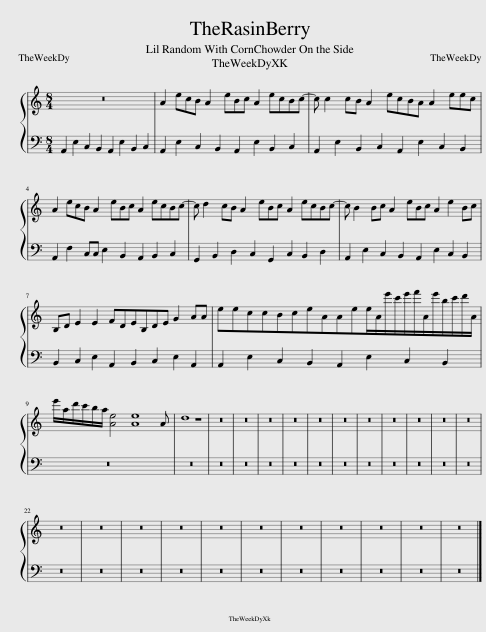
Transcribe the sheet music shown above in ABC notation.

X:1
%%score { 1 | 2 }
L:1/8
M:8/4
I:linebreak $
K:C
V:1 treble
V:2 bass
V:1
 z16 | A2 ecB A2 eBc A2 ecBc- | c c2 cB A2 ecBA A2 eec |$ A2 ecB A2 eBc A2 ecBc- | c d2 cB A2 eBc A2 ecBc- | %5
 c B2 Bc A2 eBc A2 e2 Bc |$ B,D E2 E2 FDEB,DE G2 AA | eeccBceAAee/A/e'/c'/e'/f'/A/e'/b/c'/d'/A/ |$ e'/a/d'/c'/b/a/ [Ae]4 [Ae]8 A | d8 z8 | %10
 z16 | z16 | z16 | z16 | z16 | %15
 z16 | z16 | z16 | z16 | z16 | %20
 z16 |$ z16 | z16 | z16 | z16 | %25
 z16 | z16 | z16 | z16 | z16 | %30
 z16 | z16 |] %32
V:2
 A,,2 E,2 C,2 B,,2 A,,2 E,2 B,,2 C,2 | A,,2 E,2 C,2 B,,2 A,,2 E,2 B,,2 C,2 | A,,2 E,2 B,,2 C,2 A,,2 E,2 C,2 B,,2 |$ A,,2 F,2 C,C, E,2 B,,2 A,,2 B,,2 C,2 | G,,2 B,,2 D,2 C,2 G,,2 C,2 B,,2 D,2 | %5
 A,,2 E,2 C,2 B,,2 A,,2 E,2 C,2 B,,2 |$ B,,2 C,2 E,2 A,,2 B,,2 C,2 E,2 A,,2 | A,,2 E,2 C,2 B,,2 A,,2 E,2 C,2 B,,2 |$ z16 | z16 | %10
 z16 | z16 | z16 | z16 | z16 | %15
 z16 | z16 | z16 | z16 | z16 | %20
 z16 |$ z16 | z16 | z16 | z16 | %25
 z16 | z16 | z16 | z16 | z16 | %30
 z16 | z16 |] %32
